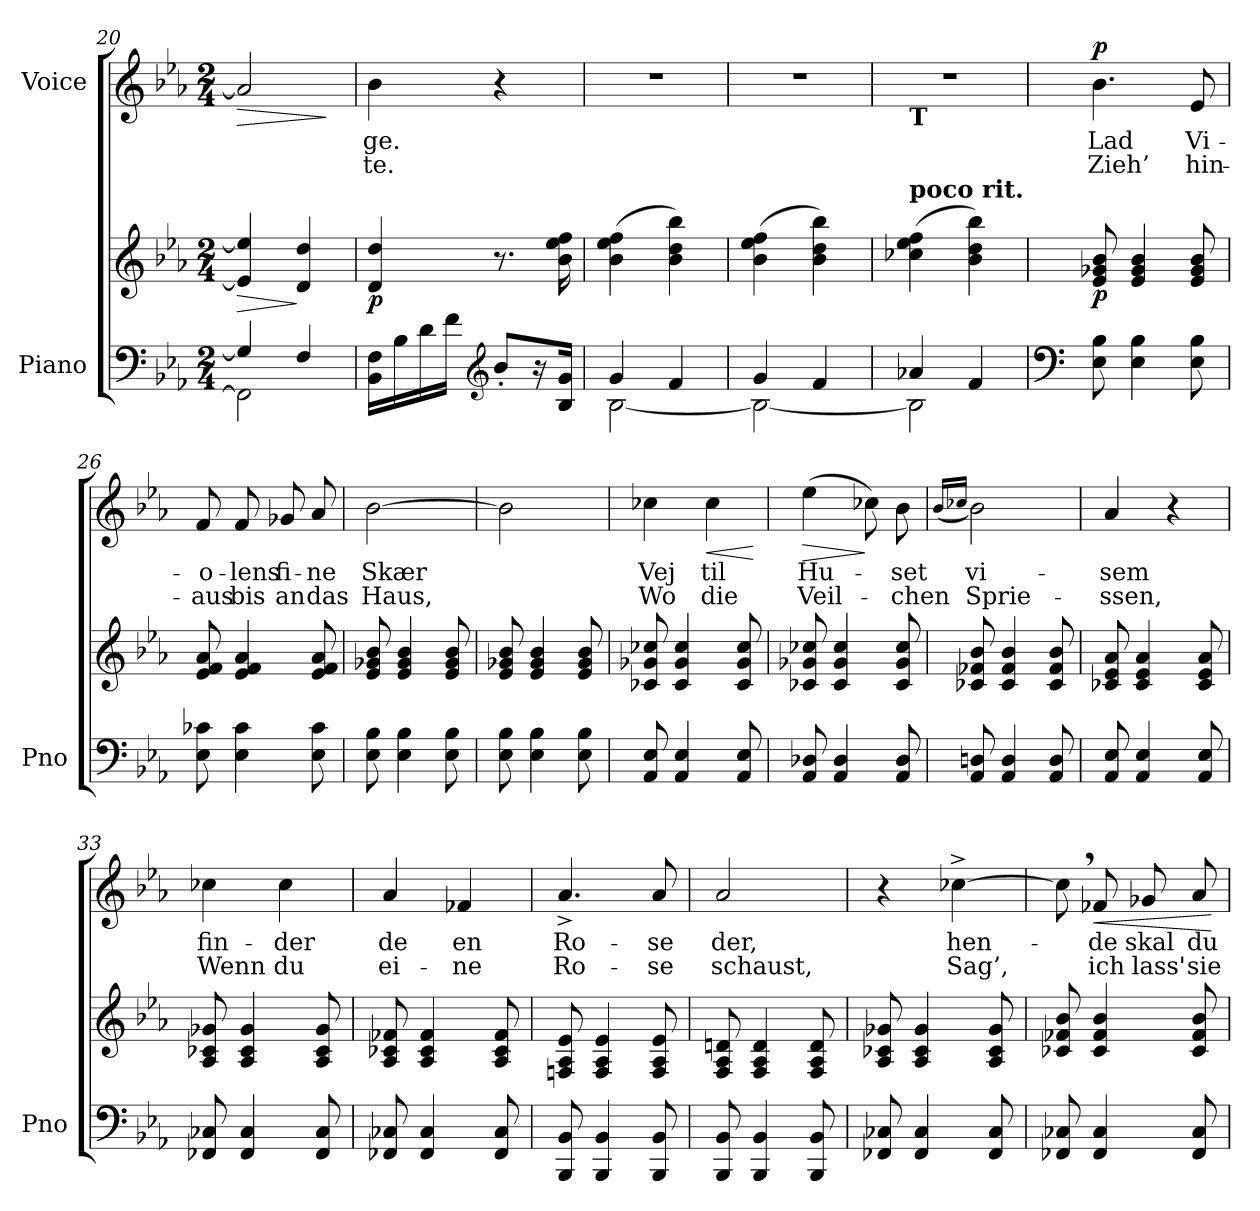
**kern	**kern	**dynam	**kern	**text	**text	**dynam
*part2	*part2	*part2	*part1	*part1	*part1	*part1
*staff3	*staff2	*staff2/3	*staff1	*staff1	*staff1	*staff1
*I"Piano	*	*	*I"Voice	*	*	*
*I'Pno	*	*	*	*	*	*
*clefF4	*clefG2	*	*clefG2	*	*	*
*k[b-e-a-]	*k[b-e-a-]	*	*k[b-e-a-]	*	*	*
*M2/4	*M2/4	*	*M2/4	*	*	*
=20	=20	=20	=20	=20	=20	=20
*^	*	*	*	*	*	*
!	!	!	!LO:HP:b	!	!	!	!LO:HP:b
4G/]	2FF\]	4e-/] 4ee-/]	>	2a/]	.	.	>
4F/	.	4d/ 4dd/	]	.	.	.	.
*v	*v	*	*	*	*	*	*
.	.	.	.	.	.	]
=21	=21	=21	=21	=21	=21	=21
!	!	!LO:DY:b	!	!LO:LY:b	!LO:LY:b	!
16BB-\ 16F\LL	4d/ 4dd/	p	4b-\	-ge.	te.	.
16B-\	.	.	.	.	.	.
16d\	.	.	.	.	.	.
16f\JJ	.	.	.	.	.	.
*clefG2	*	*	*	*	*	*
8b-'/L	8.r	.	4r	.	.	.
16r	.	.	.	.	.	.
16B-/ 16g/Jk	16b-\ 16ee-\ 16ff\	.	.	.	.	.
=22	=22	=22	=22	=22	=22	=22
*^	*	*	*	*	*	*
4g/	[2B-\	(>4b-\ 4ee-\ 4ff\	.	2r	.	.	.
4f/	.	4b-\ 4dd\ 4bb-\)	.	.	.	.	.
=23	=23	=23	=23	=23	=23	=23	=23
4g/	2B-\_	(>4b-\ 4ee-\ 4ff\	.	2r	.	.	.
4f/	.	4b-\ 4dd\ 4bb-\)	.	.	.	.	.
=24	=24	=24	=24	=24	=24	=24	=24
!	!	!	!	!LO:TX:b:B:t=T	!	!	!
!	!	!LO:TX:a:B:t=poco rit.	!	!	!	!	!
4a-X/	2B-\]	(>4cc-X\ 4ee-\ 4ff\	.	2r	.	.	.
4f/	.	4b-\ 4dd\ 4bb-\)	.	.	.	.	.
*v	*v	*	*	*	*	*	*
!!LO:PB:g=z
=25	=25	=25	=25	=25	=25	=25
*clefF4	*	*	*	*	*	*
!	!	!LO:DY:b	!	!LO:LY:b	!LO:LY:b	!LO:DY:a
8E-\ 8B-\	8e-/ 8g-X/ 8b-/	p	4.b-\	Lad	Zieh’	p
4E-\ 4B-\	4e-/ 4g-/ 4b-/	.	.	.	.	.
!	!	!	!	!LO:LY:b	!LO:LY:b	!
8E-\ 8B-\	8e-/ 8g-/ 8b-/	.	8e-/	Vi-	hin-	.
=26	=26	=26	=26	=26	=26	=26
!	!	!	!	!LO:LY:b	!LO:LY:b	!
8E-\ 8c-X\	8e-/ 8f/ 8a-/	.	8f/	-o-	-aus	.
!	!	!	!	!LO:LY:b	!LO:LY:b	!
4E-\ 4c-\	4e-/ 4f/ 4a-/	.	8f/	-lens	bis	.
!	!	!	!	!LO:LY:b	!LO:LY:b	!
.	.	.	8g-X/	fi-	an	.
!	!	!	!	!LO:LY:b	!LO:LY:b	!
8E-\ 8c-\	8e-/ 8f/ 8a-/	.	8a-/	-ne	das	.
=27	=27	=27	=27	=27	=27	=27
!	!	!	!	!LO:LY:b	!LO:LY:b	!
8E-\ 8B-\	8e-/ 8g-X/ 8b-/	.	[2b-\	Skær	Haus,	.
4E-\ 4B-\	4e-/ 4g-/ 4b-/	.	.	.	.	.
8E-\ 8B-\	8e-/ 8g-/ 8b-/	.	.	.	.	.
=28	=28	=28	=28	=28	=28	=28
8E-\ 8B-\	8e-/ 8g-X/ 8b-/	.	2b-\]	.	.	.
4E-\ 4B-\	4e-/ 4g-/ 4b-/	.	.	.	.	.
8E-\ 8B-\	8e-/ 8g-/ 8b-/	.	.	.	.	.
=29	=29	=29	=29	=29	=29	=29
!	!	!	!	!LO:LY:b	!LO:LY:b	!
8AA-/ 8E-/	8c-X/ 8g-X/ 8cc-X/	.	4cc-X\	Vej	Wo	.
4AA-/ 4E-/	4c-/ 4g-/ 4cc-/	.	.	.	.	.
!	!	!	!	!LO:LY:b	!LO:LY:b	!LO:HP:b
.	.	.	4cc-\	til	die	<
8AA-/ 8E-/	8c-/ 8g-/ 8cc-/	.	.	.	.	.
.	.	.	.	.	.	[
=30	=30	=30	=30	=30	=30	=30
!	!	!	!	!LO:LY:b	!LO:LY:b	!LO:HP:b
8AA-/ 8D-X/	8c-X/ 8g-X/ 8cc-X/	.	(>4ee-\	Hu-	Veil-	>
4AA-/ 4D-/	4c-/ 4g-/ 4cc-/	.	.	.	.	.
.	.	.	8cc-X\)	.	.	]
!	!	!	!	!LO:LY:b	!LO:LY:b	!
8AA-/ 8D-/	8c-/ 8g-/ 8cc-/	.	8b-\	-set	-chen	.
!!LO:LB:g=z
=31	=31	=31	=31	=31	=31	=31
.	.	.	(<16qb-/LL	.	.	.
.	.	.	16qcc-X/JJ	.	.	.
!	!	!	!	!LO:LY:b	!LO:LY:b	!
8AA-/ 8Dn/	8c-X/ 8f-X/ 8b-/	.	2b-\)	vi-	Sprie-	.
4AA-/ 4D/	4c-/ 4f-/ 4b-/	.	.	.	.	.
8AA-/ 8D/	8c-/ 8f-/ 8b-/	.	.	.	.	.
=32	=32	=32	=32	=32	=32	=32
!	!	!	!	!LO:LY:b	!LO:LY:b	!
8AA-/ 8E-/	8c-X/ 8e-/ 8a-/	.	4a-/	-sem	-ssen,	.
4AA-/ 4E-/	4c-/ 4e-/ 4a-/	.	.	.	.	.
.	.	.	4r	.	.	.
8AA-/ 8E-/	8c-/ 8e-/ 8a-/	.	.	.	.	.
=33	=33	=33	=33	=33	=33	=33
!	!	!LO:DY:b	!	!LO:LY:b	!LO:LY:b	!
!	!	!LO:DY:n=1:b	!	!	!	!LO:DY:a
!	!	!	!	!	!	!LO:DY:n=1:a
8FF-X/ 8C-X/	8A-/ 8c-X/ 8g-X/	other-dynamics p	4cc-X\	fin-	Wenn	other-dynamics p
4FF-/ 4C-/	4A-/ 4c-/ 4g-/	.	.	.	.	.
!	!	!	!	!LO:LY:b	!LO:LY:b	!
.	.	.	4cc-\	-der	du	.
8FF-/ 8C-/	8A-/ 8c-/ 8g-/	.	.	.	.	.
=34	=34	=34	=34	=34	=34	=34
!	!	!	!	!LO:LY:b	!LO:LY:b	!
8FF-X/ 8C-X/	8A-/ 8c-X/ 8f-X/	.	4a-/	de	ei-	.
4FF-/ 4C-/	4A-/ 4c-/ 4f-/	.	.	.	.	.
!	!	!	!	!LO:LY:b	!LO:LY:b	!
.	.	.	4f-X/	en	-ne	.
8FF-/ 8C-/	8A-/ 8c-/ 8f-/	.	.	.	.	.
=35	=35	=35	=35	=35	=35	=35
!	!	!	!	!LO:LY:b	!LO:LY:b	!
8BBB-/ 8BB-/	8Fn/ 8A-/ 8e-/	.	4.a-^/	Ro-	Ro-	.
4BBB-/ 4BB-/	4F/ 4A-/ 4e-/	.	.	.	.	.
!	!	!	!	!LO:LY:b	!LO:LY:b	!
8BBB-/ 8BB-/	8F/ 8A-/ 8e-/	.	8a-/	-se	-se	.
=36	=36	=36	=36	=36	=36	=36
!	!	!	!	!LO:LY:b	!LO:LY:b	!
8BBB-/ 8BB-/	8F/ 8A-/ 8dn/	.	2a-/	der,	schaust,	.
4BBB-/ 4BB-/	4F/ 4A-/ 4d/	.	.	.	.	.
8BBB-/ 8BB-/	8F/ 8A-/ 8d/	.	.	.	.	.
=37	=37	=37	=37	=37	=37	=37
8FF-X/ 8C-X/	8A-/ 8c-X/ 8g-X/	.	4r	.	.	.
4FF-/ 4C-/	4A-/ 4c-/ 4g-/	.	.	.	.	.
!	!	!	!	!LO:LY:b	!LO:LY:b	!
.	.	.	[4cc-X^\	hen-	Sag’,	.
8FF-/ 8C-/	8A-/ 8c-/ 8g-/	.	.	.	.	.
!!LO:LB:g=z
=38	=38	=38	=38	=38	=38	=38
8FF-X/ 8C-X/	8c-X/ 8f-X/ 8b-/	.	8cc-,\]	.	.	.
!	!	!	!	!LO:LY:b	!LO:LY:b	!LO:HP:b
4FF-/ 4C-/	4c-/ 4f-/ 4b-/	.	8f-X/	-de	ich	<
!	!	!	!	!LO:LY:b	!LO:LY:b	!
.	.	.	8g-X/	skal	lass'	.
!	!	!	!	!LO:LY:b	!LO:LY:b	!
8FF-/ 8C-/	8c-/ 8f-/ 8b-/	.	8a-/	du	sie	.
.	.	.	.	.	.	[
=	=	=	=	=	=	=
*-	*-	*-	*-	*-	*-	*-
